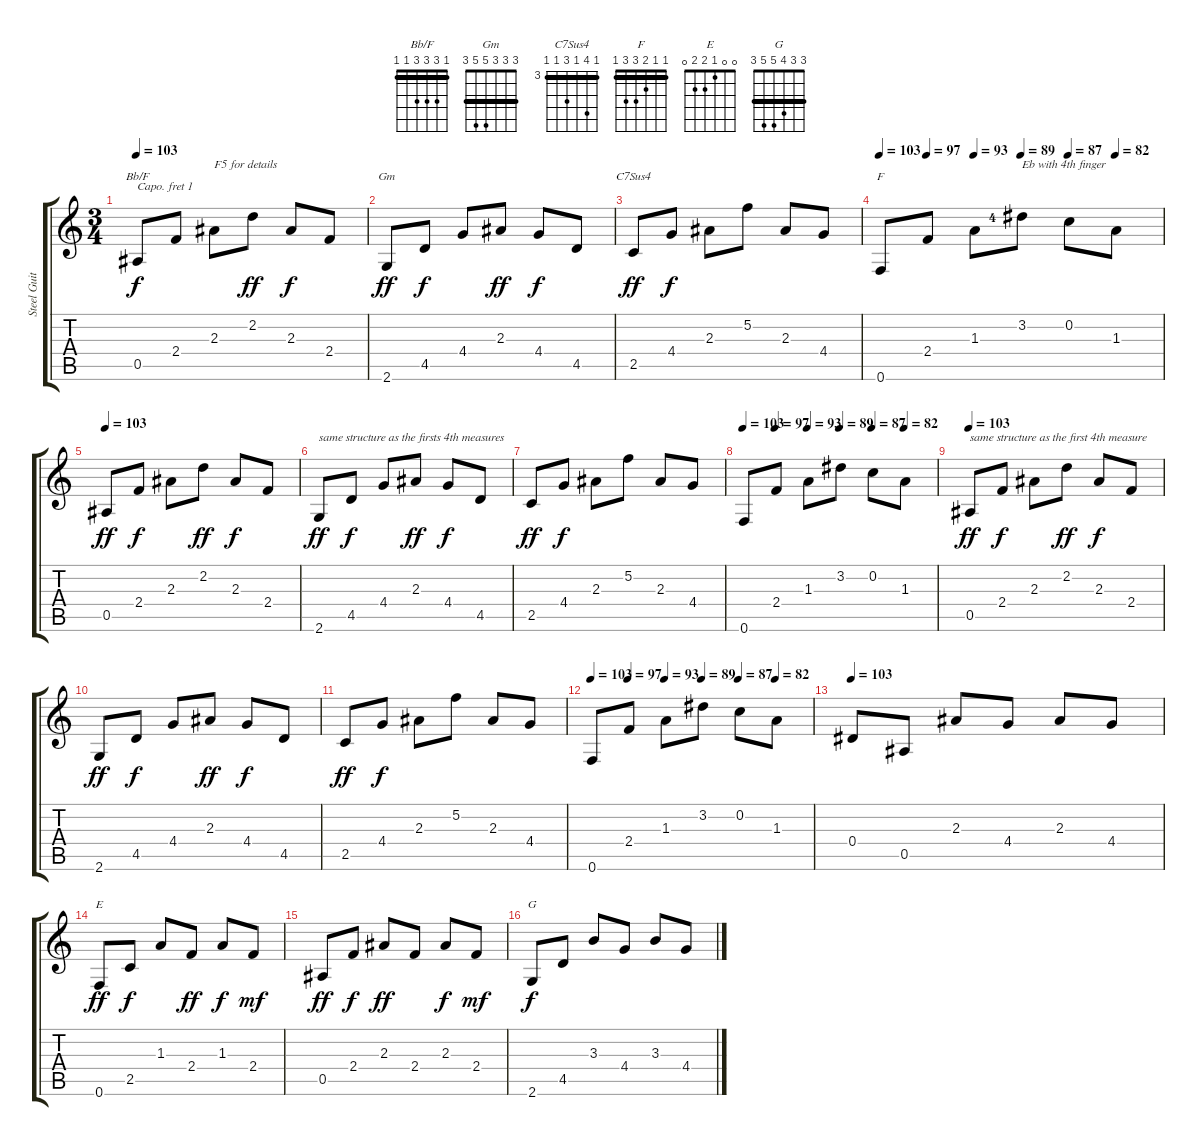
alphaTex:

\track ("Steel Guitar" "Steel Guit") {instrument acousticguitarsteel}
\staff {score tabs}
\capo 1
\tuning (E4 B3 G3 D3 A2 E2) {hide}
\chord ("Bb/F" 1 3 3 3 1 1) {barre 1}
\chord ("Gm" 3 3 3 5 5 3) {barre 3}
\chord ("C7Sus4" 3 6 3 5 3 3) {firstfret 3 barre 3}
\chord ("F" 1 1 2 3 3 1) {barre 1}
\chord ("E" 0 0 1 2 2 0)
\chord ("G" 3 3 4 5 5 3) {barre 3}
\ts (3 4)
\tempo 103
\clef g2
\ks c
0.5.8{ch "Bb/F" dy f instrument acousticguitarsteel} 2.4.8 2.3.8{txt "F5 for details"} 2.2.8{dy ff} 2.3.8{dy f} 2.4.8 |
2.6.8{ch "Gm" dy ff} 4.5.8{dy f} 4.4.8 2.3.8{dy ff} 4.4.8{dy f} 4.5.8 |
2.5.8{ch "C7Sus4" dy ff} 4.4.8{dy f} 2.3.8 5.2.8 2.3.8 4.4.8 |
\tempo 103
\tempo (97 0.16666666666666666)
\tempo (93 0.3333333333333333)
\tempo (89 0.5)
\tempo (87 0.6666666666666666)
\tempo (82 0.8333333333333334)
0.6.8{ch "F"} 2.4.8 1.3.8 3.2{lf 5}.8{txt "Eb with 4th finger"} 0.2.8 1.3.8 |
\tempo 103
0.5.8{dy ff} 2.4.8{dy f} 2.3.8 2.2.8{dy ff} 2.3.8{dy f} 2.4.8 |
2.6.8{txt "same structure as the firsts 4th measures" dy ff} 4.5.8{dy f} 4.4.8 2.3.8{dy ff} 4.4.8{dy f} 4.5.8 |
2.5.8{dy ff} 4.4.8{dy f} 2.3.8 5.2.8 2.3.8 4.4.8 |
\tempo 103
\tempo (97 0.16666666666666666)
\tempo (93 0.3333333333333333)
\tempo (89 0.5)
\tempo (87 0.6666666666666666)
\tempo (82 0.8333333333333334)
0.6.8 2.4.8 1.3.8 3.2.8 0.2.8 1.3.8 |
\tempo 103
0.5.8{txt "same structure as the first 4th measure" dy ff} 2.4.8{dy f} 2.3.8 2.2.8{dy ff} 2.3.8{dy f} 2.4.8 |
2.6.8{dy ff} 4.5.8{dy f} 4.4.8 2.3.8{dy ff} 4.4.8{dy f} 4.5.8 |
2.5.8{dy ff} 4.4.8{dy f} 2.3.8 5.2.8 2.3.8 4.4.8 |
\tempo 103
\tempo (97 0.16666666666666666)
\tempo (93 0.3333333333333333)
\tempo (89 0.5)
\tempo (87 0.6666666666666666)
\tempo (82 0.8333333333333334)
0.6.8 2.4.8 1.3.8 3.2.8 0.2.8 1.3.8 |
\tempo 103
0.4.8 0.5.8 2.3.8 4.4.8 2.3.8 4.4.8 |
0.6.8{ch "E" dy ff} 2.5.8{dy f} 1.3.8 2.4.8{dy ff} 1.3.8{dy f} 2.4.8{dy mf} |
0.5.8{dy ff} 2.4.8{dy f} 2.3.8{dy ff} 2.4.8 2.3.8{dy f} 2.4.8{dy mf} |
2.6.8{ch "G" dy f} 4.5.8 3.3.8 4.4.8 3.3.8 4.4.8
